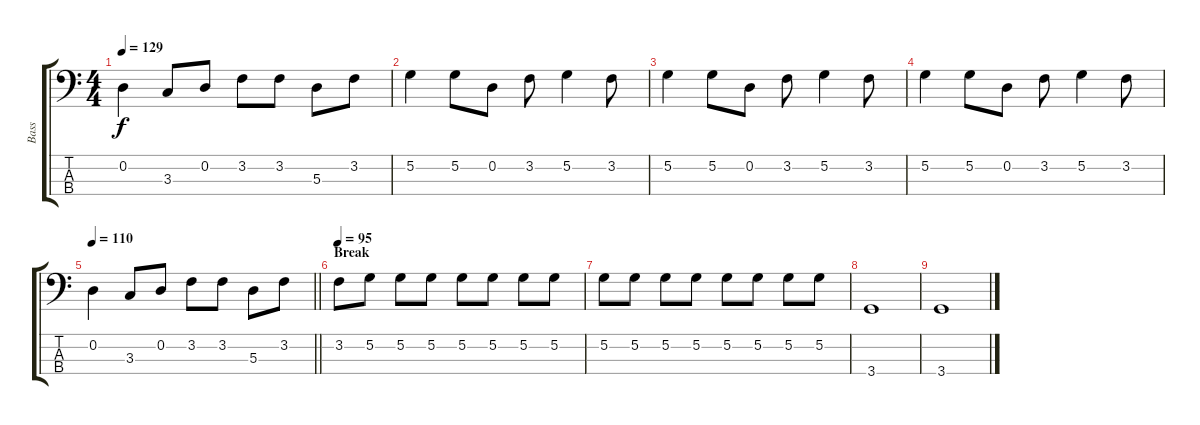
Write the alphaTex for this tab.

\track ("Bass" "Bass") {instrument electricbassfinger}
\staff {score tabs}
\tuning (G2 D2 A1 E1) {hide}
\ts (4 4)
\tempo 129
\clef f4
\ks c
0.2.4{dy f} 3.3.8 0.2.8 3.2.8 3.2.8 5.3.8 3.2.8 |
5.2.4 5.2.8 0.2.8 3.2.8 5.2.4 3.2.8 |
5.2.4 5.2.8 0.2.8 3.2.8 5.2.4 3.2.8 |
5.2.4 5.2.8 0.2.8 3.2.8 5.2.4 3.2.8 |
\tempo 110
\barLineRight lightlight
0.2.4 3.3.8 0.2.8 3.2.8 3.2.8 5.3.8 3.2.8 |
\section ("" "Break")
\tempo 95
3.2.8 5.2.8 5.2.8 5.2.8 5.2.8 5.2.8 5.2.8 5.2.8 |
5.2.8 5.2.8 5.2.8 5.2.8 5.2.8 5.2.8 5.2.8 5.2.8 |
3.4.1 |
3.4.1
